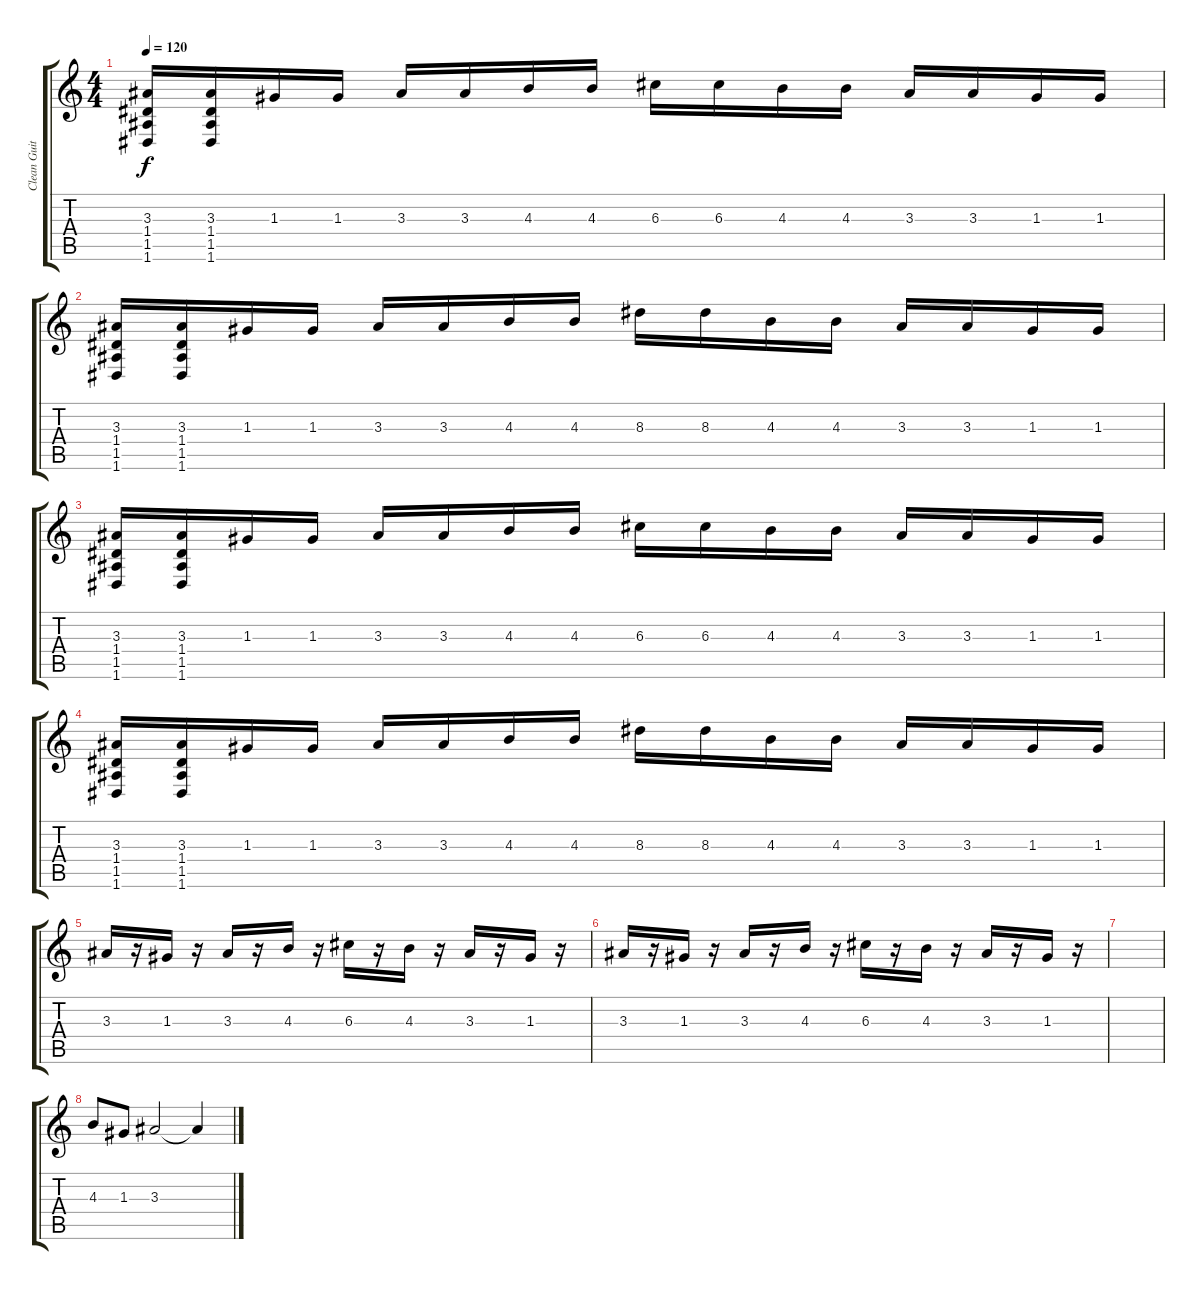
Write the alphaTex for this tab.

\track ("Clean Guitar" "Clean Guit") {instrument acousticguitarsteel}
\staff {score tabs}
\tuning (E4 B3 G3 D3 A2 D2) {hide}
\ts (4 4)
\tempo 120
\clef g2
\ks c
(3.3 1.4 1.5 1.6).16{dy f} (3.3 1.4 1.5 1.6).16 1.3.16 1.3.16 3.3.16 3.3.16 4.3.16 4.3.16 6.3.16 6.3.16 4.3.16 4.3.16 3.3.16 3.3.16 1.3.16 1.3.16 |
(3.3 1.4 1.5 1.6).16 (3.3 1.4 1.5 1.6).16 1.3.16 1.3.16 3.3.16 3.3.16 4.3.16 4.3.16 8.3.16 8.3.16 4.3.16 4.3.16 3.3.16 3.3.16 1.3.16 1.3.16 |
(3.3 1.4 1.5 1.6).16 (3.3 1.4 1.5 1.6).16 1.3.16 1.3.16 3.3.16 3.3.16 4.3.16 4.3.16 6.3.16 6.3.16 4.3.16 4.3.16 3.3.16 3.3.16 1.3.16 1.3.16 |
(3.3 1.4 1.5 1.6).16 (3.3 1.4 1.5 1.6).16 1.3.16 1.3.16 3.3.16 3.3.16 4.3.16 4.3.16 8.3.16 8.3.16 4.3.16 4.3.16 3.3.16 3.3.16 1.3.16 1.3.16 |
3.3.16 r.16 1.3.16 r.16 3.3.16 r.16 4.3.16 r.16 6.3.16 r.16 4.3.16 r.16 3.3.16 r.16 1.3.16 r.16 |
3.3.16 r.16 1.3.16 r.16 3.3.16 r.16 4.3.16 r.16 6.3.16 r.16 4.3.16 r.16 3.3.16 r.16 1.3.16 r.16 |
|
4.3.8 1.3.8 3.3.2 3.3{t}.4
